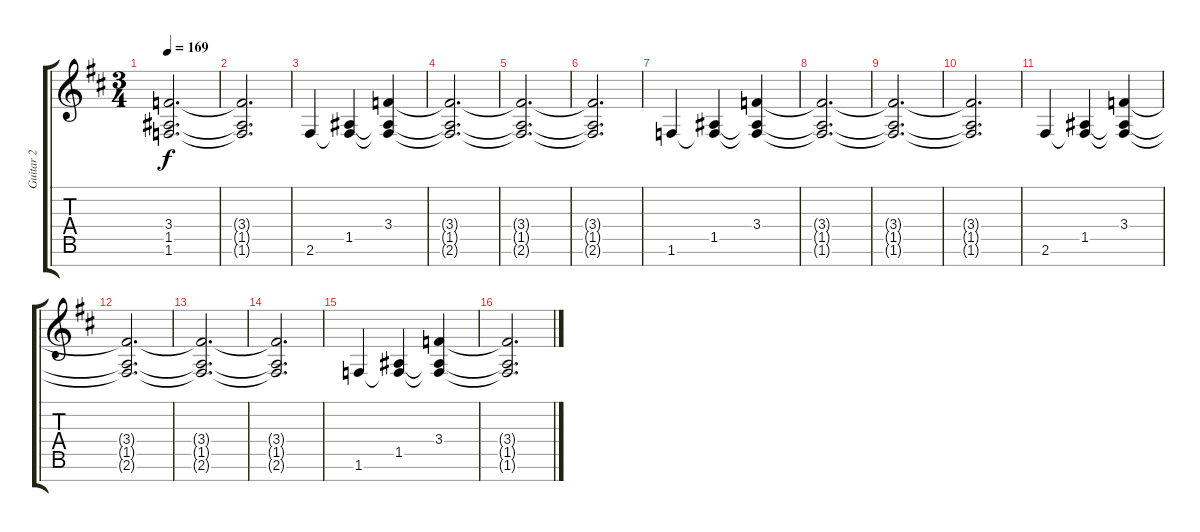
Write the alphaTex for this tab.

\track ("Guitar 2" "Guitar 2") {instrument distortionguitar}
\staff {score tabs}
\tuning (E4 B3 G3 D3 A2 E2 B1) {hide}
\ts (3 4)
\tempo 169
\clef g2
\ks d
(3.4{t} 1.5{t} 1.6{t}).2{d dy f} |
(3.4{t} 1.5{t} 1.6{t}).2{d} |
2.6.4 (1.5 2.6{t}).4 (3.4 1.5{t} 2.6{t}).4 |
(3.4{t} 1.5{t} 2.6{t}).2{d} |
(3.4{t} 1.5{t} 2.6{t}).2{d} |
(3.4{t} 1.5{t} 2.6{t}).2{d} |
1.6.4 (1.5 1.6{t}).4 (3.4 1.5{t} 1.6{t}).4 |
(3.4{t} 1.5{t} 1.6{t}).2{d} |
(3.4{t} 1.5{t} 1.6{t}).2{d} |
(3.4{t} 1.5{t} 1.6{t}).2{d} |
2.6.4 (1.5 2.6{t}).4 (3.4 1.5{t} 2.6{t}).4 |
(3.4{t} 1.5{t} 2.6{t}).2{d} |
(3.4{t} 1.5{t} 2.6{t}).2{d} |
(3.4{t} 1.5{t} 2.6{t}).2{d} |
1.6.4 (1.5 1.6{t}).4 (3.4 1.5{t} 1.6{t}).4 |
(3.4{t} 1.5{t} 1.6{t}).2{d}
